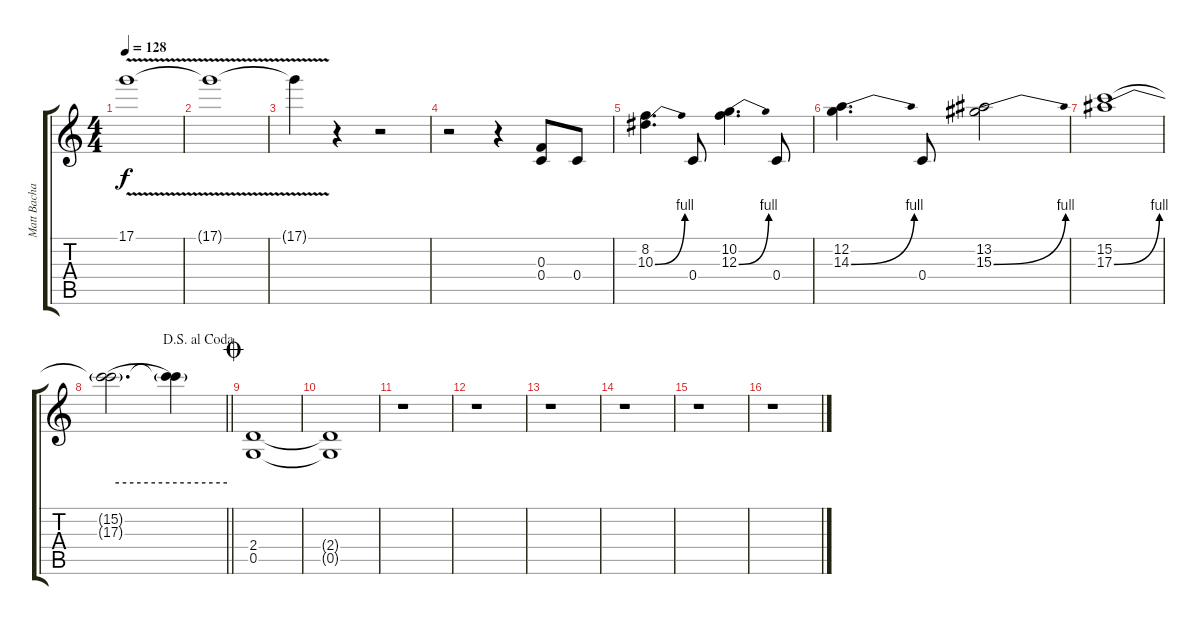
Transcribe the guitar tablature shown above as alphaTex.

\track ("Matt Bachand" "Matt Bacha") {instrument distortionguitar}
\staff {score tabs}
\tuning (D4 A3 F3 C3 G2 D2) {hide}
\ts (4 4)
\tempo 128
\clef g2
\ks c
17.1{v}.1{dy f} |
17.1{v t}.1 |
17.1{v t}.4 r.4 r.2 |
r.2 r.4 (0.3 0.4).8 0.4.8 |
(8.2 10.3{be (bend 0 0 60 4)}).4{d} 0.4.8 (10.2 12.3{be (bend 0 0 60 4)}).4{d} 0.4.8 |
(12.2 14.3{be (bend 0 0 60 4)}).4{d} 0.4.8 (13.2 15.3{be (bend 0 0 60 4)}).2 |
(15.2 17.3{be (bend 0 0 60 4)}).1 |
\jump dalsegnoalcoda
\barLineRight lightlight
(15.2{t} 17.3{be (hold 0 4 60 4) t}).2{d} (15.2{t} 17.3{t}).4 |
\jump coda
(2.4 0.5).1 |
(2.4{t} 0.5{t}).1 |
r.1 |
r.1 |
r.1 |
r.1 |
r.1 |
r.1
